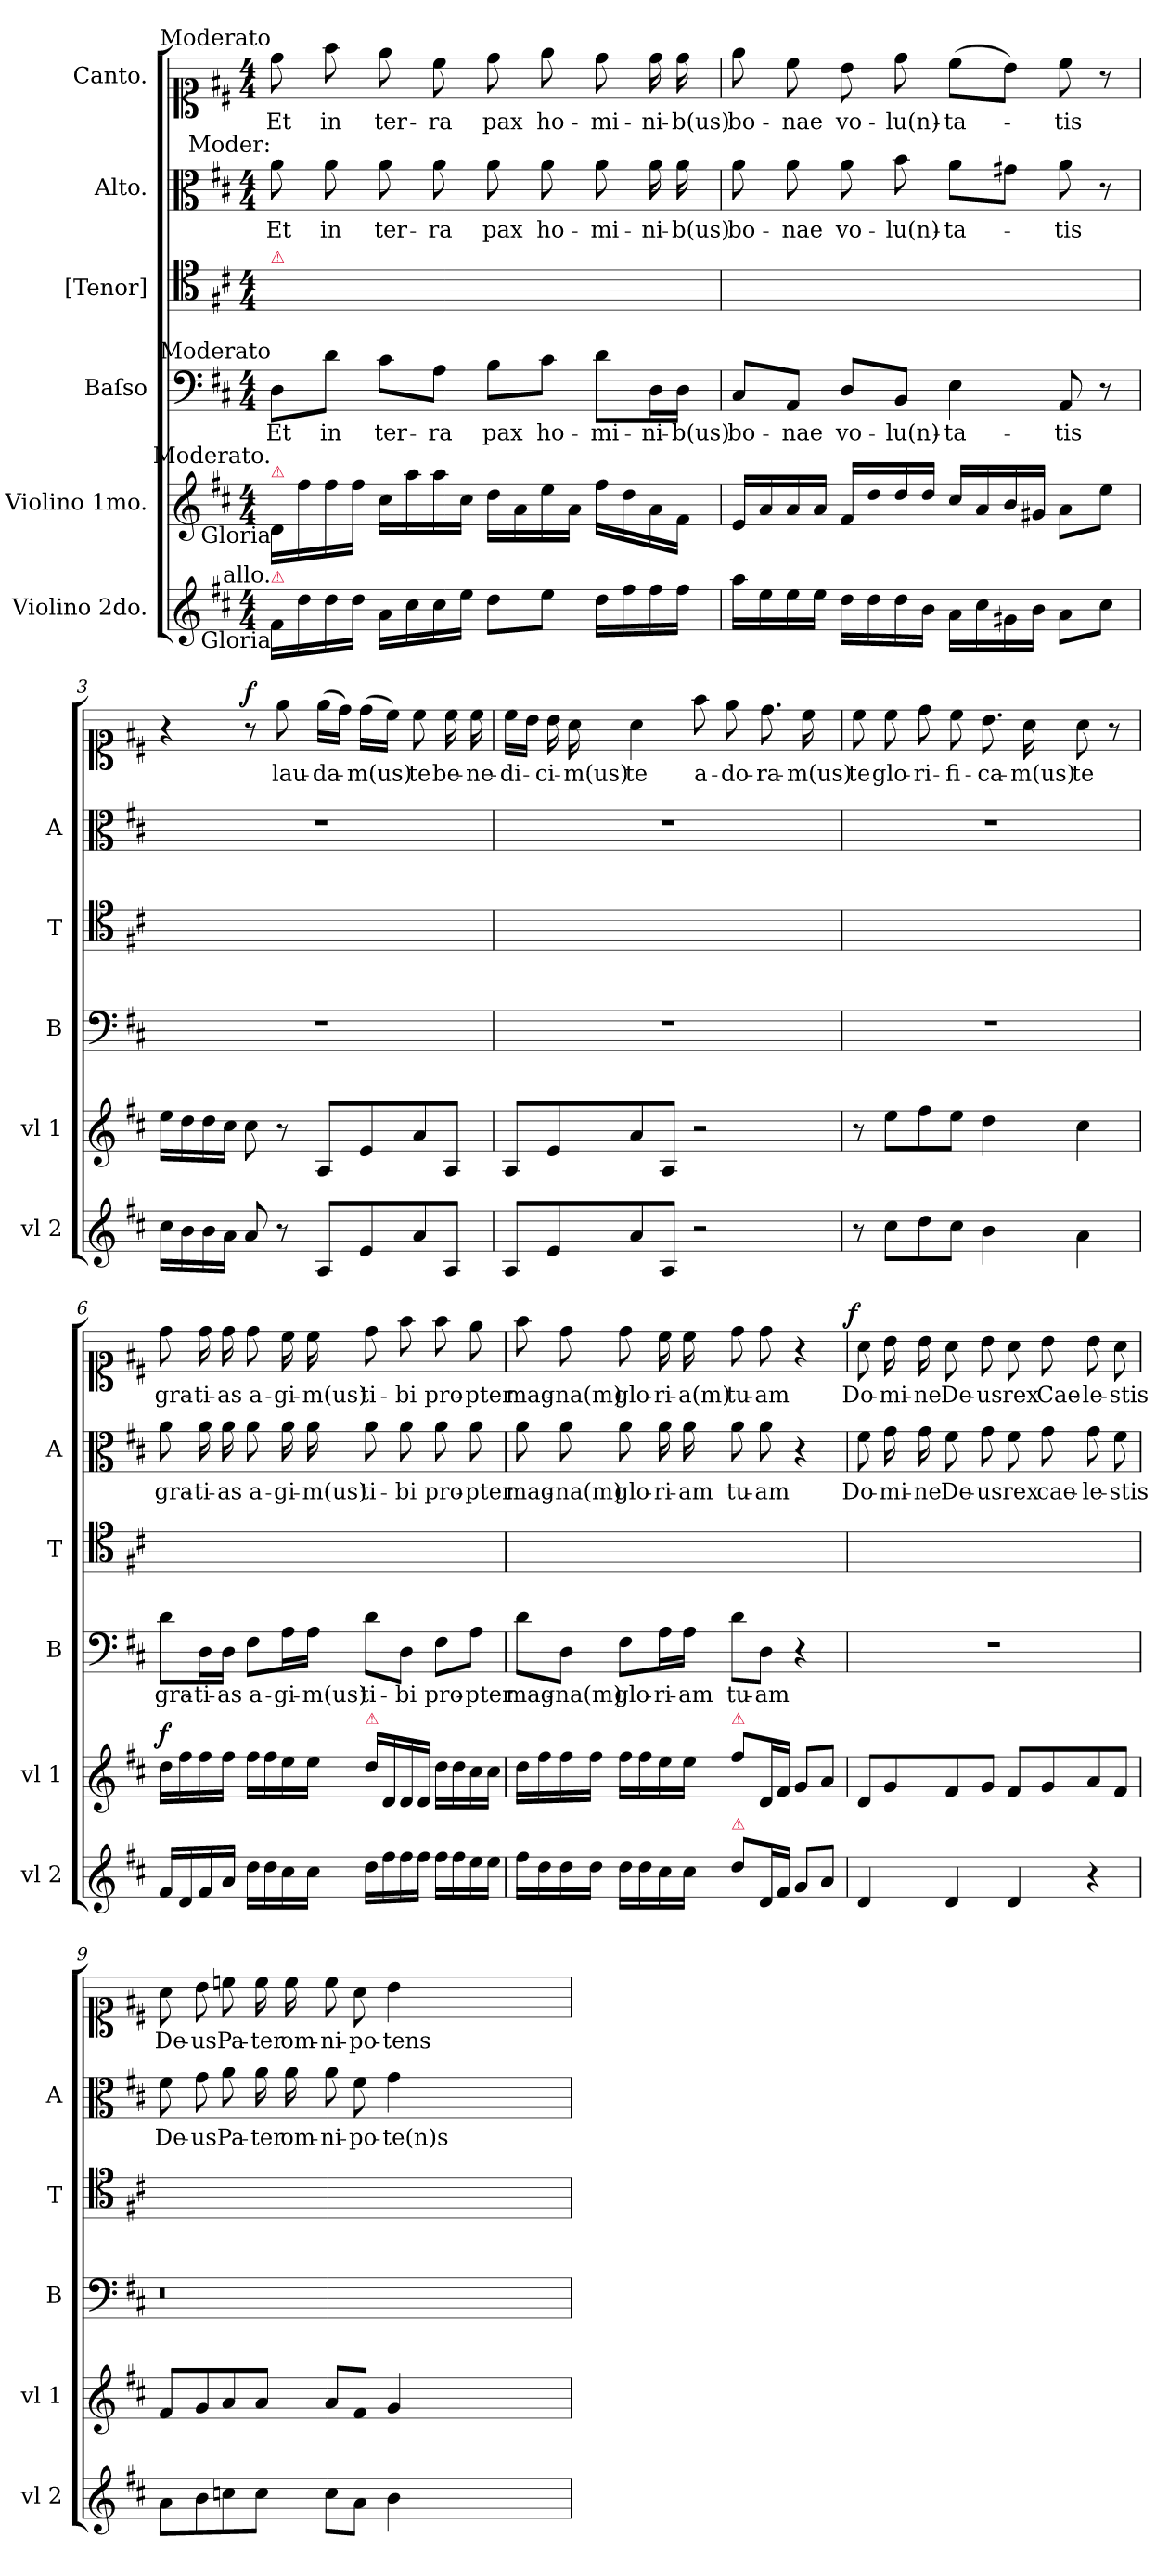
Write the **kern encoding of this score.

**kern	**kern	**dynam	**kern	**text	**kern	**kern	**text	**kern	**text	**dynam
*part6	*part5	*part5	*part4	*part4	*part3	*part2	*part2	*part1	*part1	*part1
*staff6	*staff5	*staff5	*staff4	*staff4	*staff3	*staff2	*staff2	*staff1	*staff1	*staff1
*I"Violino 2do.	*I"Violino 1mo.	*	*I"Baſso	*	*I"[Tenor]	*I"Alto.	*	*I"Canto.	*	*
*I'vl 2	*I'vl 1	*	*I'B	*	*I'T	*I'A	*	*	*	*
*clefG2	*clefG2	*	*clefF4	*	*clefC4	*clefC3	*	*clefC1	*	*
*k[f#c#]	*k[f#c#]	*	*k[f#c#]	*	*k[f#c#]	*k[f#c#]	*	*k[f#c#]	*	*
*D:	*D:	*	*D:	*	*D:	*D:	*	*D:	*	*
*M4/4	*M4/4	*	*M4/4	*	*M4/4	*M4/4	*	*M4/4	*	*
=1	=1	=1	=1	=1	=1	=1	=1	=1	=1	=1
!	!	!	!	!	!	!	!	!LO:TX:a:rj:t=Moderato	!	!
!	!	!	!	!	!	!LO:TX:a:rj:t=Moder&colon;	!	!	!	!
!	!	!	!	!	!LO:TX:a:color=crimson:t=⚠	!	!	!	!	!
!	!	!	!LO:TX:a:rj:t=Moderato	!	!	!	!	!	!	!
!	!LO:TX:a:color=crimson:t=⚠	!	!	!	!	!	!	!	!	!
!	!LO:TX:b:rj:t=Gloria	!	!	!	!	!	!	!	!	!
!	!LO:TX:a:rj:t=Moderato.	!	!	!	!	!	!	!	!	!
!LO:TX:a:color=crimson:t=⚠	!	!	!	!	!	!	!	!	!	!
!LO:TX:b:rj:t=Gloria	!	!	!	!	!	!	!	!	!	!
!LO:TX:a:rj:t=allo.	!	!	!	!	!	!	!	!	!	!
16f#/LL	16d/LL	.	8D\L	Et	1ryy	8a\	Et	8dd\	Et	.
16dd\	16ff#\	.	.	.	.	.	.	.	.	.
16dd\	16ff#\	.	8d\J	in	.	8a\	in	8ff#\	in	.
16dd\JJ	16ff#\JJ	.	.	.	.	.	.	.	.	.
16a\LL	16cc#\LL	.	8c#\L	ter-	.	8a\	ter-	8ee\	ter-	.
16cc#\	16aa\	.	.	.	.	.	.	.	.	.
16cc#\	16aa\	.	8A\J	-ra	.	8a\	-ra	8cc#\	-ra	.
16ee\JJ	16cc#\JJ	.	.	.	.	.	.	.	.	.
8dd\L	16dd\LL	.	8B\L	pax	.	8a\	pax	8dd\	pax	.
.	16a\	.	.	.	.	.	.	.	.	.
8ee\J	16ee\	.	8c#\J	ho-	.	8a\	ho-	8ee\	ho-	.
.	16a\JJ	.	.	.	.	.	.	.	.	.
16dd\LL	16ff#\LL	.	8d\L	-mi-	.	8a\	-mi-	8dd\	-mi-	.
16ff#\	16dd\	.	.	.	.	.	.	.	.	.
16ff#\	16a\	.	16D\L	-ni-	.	16a\	-ni-	16dd\	-ni-	.
16ff#\JJ	16f#\JJ	.	16D\JJ	-b(us)	.	16a\	-b(us)	16dd\	-b(us)	.
=2	=2	=2	=2	=2	=2	=2	=2	=2	=2	=2
16aa\LL	16e/LL	.	8C#/L	bo-	1ryy	8a\	bo-	8ee\	bo-	.
16ee\	16a/	.	.	.	.	.	.	.	.	.
16ee\	16a/	.	8AA/J	-nae	.	8a\	-nae	8cc#\	-nae	.
16ee\JJ	16a/JJ	.	.	.	.	.	.	.	.	.
16dd\LL	16f#/LL	.	8D/L	vo-	.	8a\	vo-	8b\	vo-	.
16dd\	16dd/	.	.	.	.	.	.	.	.	.
16dd\	16dd/	.	8BB/J	-lu(n)-	.	8b\	-lu(n)-	8dd\	-lu(n)-	.
16b\JJ	16dd/JJ	.	.	.	.	.	.	.	.	.
16a\LL	16cc#/LL	.	4E\	-ta-	.	8a\L	-ta-	(8cc#\L	-ta-	.
16cc#\	16a/	.	.	.	.	.	.	.	.	.
16g#X\	16b/	.	.	.	.	8g#X\J	.	8b\J)	.	.
16b\JJ	16g#X/JJ	.	.	.	.	.	.	.	.	.
8a\L	8a\L	.	8AA/	-tis	.	8a\	-tis	8cc#\	-tis	.
8cc#\J	8ee\J	.	8r	.	.	8r	.	8r	.	.
=3	=3	=3	=3	=3	=3	=3	=3	=3	=3	=3
16cc#\LL	16ee\LL	.	1r	.	1ryy	1r	.	4r	.	.
16b\	16dd\	.	.	.	.	.	.	.	.	.
16b\	16dd\	.	.	.	.	.	.	.	.	.
16a\JJ	16cc#\JJ	.	.	.	.	.	.	.	.	.
!	!	!	!	!	!	!	!	!	!	!LO:DY:a
8a/	8cc#\	.	.	.	.	.	.	8r	.	f.
8r	8r	.	.	.	.	.	.	8ee\	lau-	.
!	!	!LO:DY:a	!	!	!	!	!	!	!	!
8A/L	8A/L	Po.	.	.	.	.	.	(16ee\LL	-da-	.
.	.	.	.	.	.	.	.	16dd\JJ)	.	.
8e/	8e/	.	.	.	.	.	.	(16dd\LL	-m(us)	.
.	.	.	.	.	.	.	.	16cc#\JJ)	.	.
8a/	8a/	.	.	.	.	.	.	8cc#\	te	.
8A/J	8A/J	.	.	.	.	.	.	16cc#\	be-	.
.	.	.	.	.	.	.	.	16cc#\	-ne-	.
=4	=4	=4	=4	=4	=4	=4	=4	=4	=4	=4
8A/L	8A/L	.	1r	.	1ryy	1r	.	16cc#\LL	-di-	.
.	.	.	.	.	.	.	.	16b\JJ	.	.
8e/	8e/	.	.	.	.	.	.	16b\	-ci-	.
.	.	.	.	.	.	.	.	16a\	-m(us)	.
8a/	8a/	.	.	.	.	.	.	4a\	te	.
8A/J	8A/J	.	.	.	.	.	.	.	.	.
2r	2r	.	.	.	.	.	.	8ff#\	a-	.
.	.	.	.	.	.	.	.	8ee\	-do-	.
.	.	.	.	.	.	.	.	8.dd\	-ra-	.
.	.	.	.	.	.	.	.	16cc#\	-m(us)	.
=5	=5	=5	=5	=5	=5	=5	=5	=5	=5	=5
8r	8r	.	1r	.	1ryy	1r	.	8cc#\	te	.
8cc#\L	8ee\L	.	.	.	.	.	.	8cc#\	glo-	.
8dd\	8ff#\	.	.	.	.	.	.	8dd\	-ri-	.
8cc#\J	8ee\J	.	.	.	.	.	.	8cc#\	-fi-	.
4b\	4dd\	.	.	.	.	.	.	8.b\	-ca-	.
.	.	.	.	.	.	.	.	16a\	-m(us)	.
4a\	4cc#\	.	.	.	.	.	.	8a\	te	.
.	.	.	.	.	.	.	.	8r	.	.
=6	=6	=6	=6	=6	=6	=6	=6	=6	=6	=6
!	!	!LO:DY:a	!	!	!	!	!	!	!	!
16f#/LL	16dd\LL	f.	8d\L	gra-	1ryy	8a\	gra-	8dd\	gra-	.
16d/	16ff#\	.	.	.	.	.	.	.	.	.
16f#/	16ff#\	.	16D\L	-ti-	.	16a\	-ti-	16dd\	-ti-	.
16a/JJ	16ff#\JJ	.	16D\JJ	-as	.	16a\	-as	16dd\	-as	.
16dd\LL	16ff#\LL	.	8F#\L	a-	.	8a\	a-	8dd\	a-	.
16dd\	16ff#\	.	.	.	.	.	.	.	.	.
16cc#\	16ee\	.	16A\L	-gi-	.	16a\	-gi-	16cc#\	-gi-	.
16cc#\JJ	16ee\JJ	.	16A\JJ	-m(us)	.	16a\	-m(us)	16cc#\	-m(us)	.
!	!LO:TX:a:color=crimson:t=⚠	!	!	!	!	!	!	!	!	!
16dd\LL	16dd\LL	.	8d\L	ti-	.	8a\	ti-	8dd\	ti-	.
16ff#\	16d/	.	.	.	.	.	.	.	.	.
16ff#\	16d/	.	8D\J	-bi	.	8a\	-bi	8ff#\	-bi	.
16ff#\JJ	16d/JJ	.	.	.	.	.	.	.	.	.
16ff#\LL	16dd\LL	.	8F#\L	pro-	.	8a\	pro-	8ff#\	pro-	.
16ff#\	16dd\	.	.	.	.	.	.	.	.	.
16ee\	16cc#\	.	8A\J	-pter	.	8a\	-pter	8ee\	-pter	.
16ee\JJ	16cc#\JJ	.	.	.	.	.	.	.	.	.
=7	=7	=7	=7	=7	=7	=7	=7	=7	=7	=7
16ff#\LL	16dd\LL	.	8d\L	mag-	1ryy	8a\	mag-	8ff#\	mag-	.
16dd\	16ff#\	.	.	.	.	.	.	.	.	.
16dd\	16ff#\	.	8D\J	-na(m)	.	8a\	-na(m)	8dd\	-na(m)	.
16dd\JJ	16ff#\JJ	.	.	.	.	.	.	.	.	.
16dd\LL	16ff#\LL	.	8F#\L	glo-	.	8a\	glo-	8dd\	glo-	.
16dd\	16ff#\	.	.	.	.	.	.	.	.	.
16cc#\	16ee\	.	16A\L	-ri-	.	16a\	-ri-	16cc#\	-ri-	.
16cc#\JJ	16ee\JJ	.	16A\JJ	-am	.	16a\	-am	16cc#\	-a(m)	.
!	!LO:TX:a:color=crimson:t=⚠	!	!	!	!	!	!	!	!	!
!LO:TX:a:color=crimson:t=⚠	!	!	!	!	!	!	!	!	!	!
8dd\L	8ff#\L	.	8d\L	tu-	.	8a\	tu-	8dd\	tu-	.
16d/L	16d/L	.	8D\J	-am	.	8a\	-am	8dd\	-am	.
16f#/JJ	16f#/JJ	.	.	.	.	.	.	.	.	.
8g/L	8g/L	.	4r	.	.	4r	.	4r	.	.
8a/J	8a/J	.	.	.	.	.	.	.	.	.
=8	=8	=8	=8	=8	=8	=8	=8	=8	=8	=8
!	!	!LO:DY:a	!	!	!	!	!	!	!	!LO:DY:a:rj
4d/	8d/L	Po.	1r	.	1ryy	8f#\	Do-	8a\	Do-	f.
.	8g/	.	.	.	.	16g\	-mi-	16b\	-mi-	.
.	.	.	.	.	.	16g\	-ne	16b\	-ne	.
4d/	8f#/	.	.	.	.	8f#\	De-	8a\	De-	.
.	8g/J	.	.	.	.	8g\	-us	8b\	-us	.
4d/	8f#/L	.	.	.	.	8f#\	rex	8a\	rex	.
.	8g/	.	.	.	.	8g\	cae-	8b\	Cae-	.
4r	8a/	.	.	.	.	8g\	-le-	8b\	-le-	.
.	8f#/J	.	.	.	.	8f#\	-stis	8a\	-stis	.
=9	=9	=9	=9	=9	=9	=9	=9	=9	=9	=9
8a\L	8f#/L	.	0.r	.	1ryy	8f#\	De-	8a\	De-	.
8b\	8g/	.	.	.	.	8g\	-us	8b\	-us	.
8ccn\	8a/	.	.	.	.	8a\	Pa-	8ccn\	Pa-	.
8cc\J	8a/J	.	.	.	.	16a\	-ter	16cc\	-ter	.
.	.	.	.	.	.	16a\	om-	16cc\	om-	.
8cc\L	8a/L	.	.	.	.	8a\	-ni-	8cc\	-ni-	.
8a\J	8f#/J	.	.	.	.	8f#\	-po-	8a\	-po-	.
4b\	4g/	.	.	.	.	4g\	-te(n)s	4b\	-tens	.
0ryy	0ryy	.	.	.	0ryy	0ryy	.	0ryy	.	.
=	=	=	=	=	=	=	=	=	=	=
*-	*-	*-	*-	*-	*-	*-	*-	*-	*-	*-
